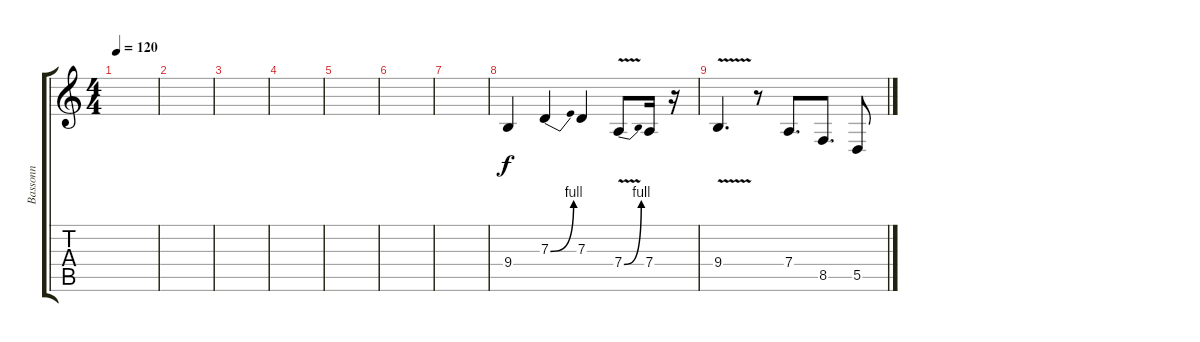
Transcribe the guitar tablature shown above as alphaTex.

\track ("Bassonn" "Bassonn") {instrument bassoon}
\staff {score tabs}
\tuning (E4 B3 G3 D3 A2 E2) {hide}
\ts (4 4)
\tempo 120
\clef g2
\ks c
|
|
|
|
|
|
|
9.4.4 7.3{be (bend 0 0 60 4)}.4 7.3.4 7.4{be (bend 0 0 60 4) v}.8 7.4.16 r.16 |
9.4{v}.4{d} r.8 7.4.8{d} 8.5.8{d} 5.5.8
